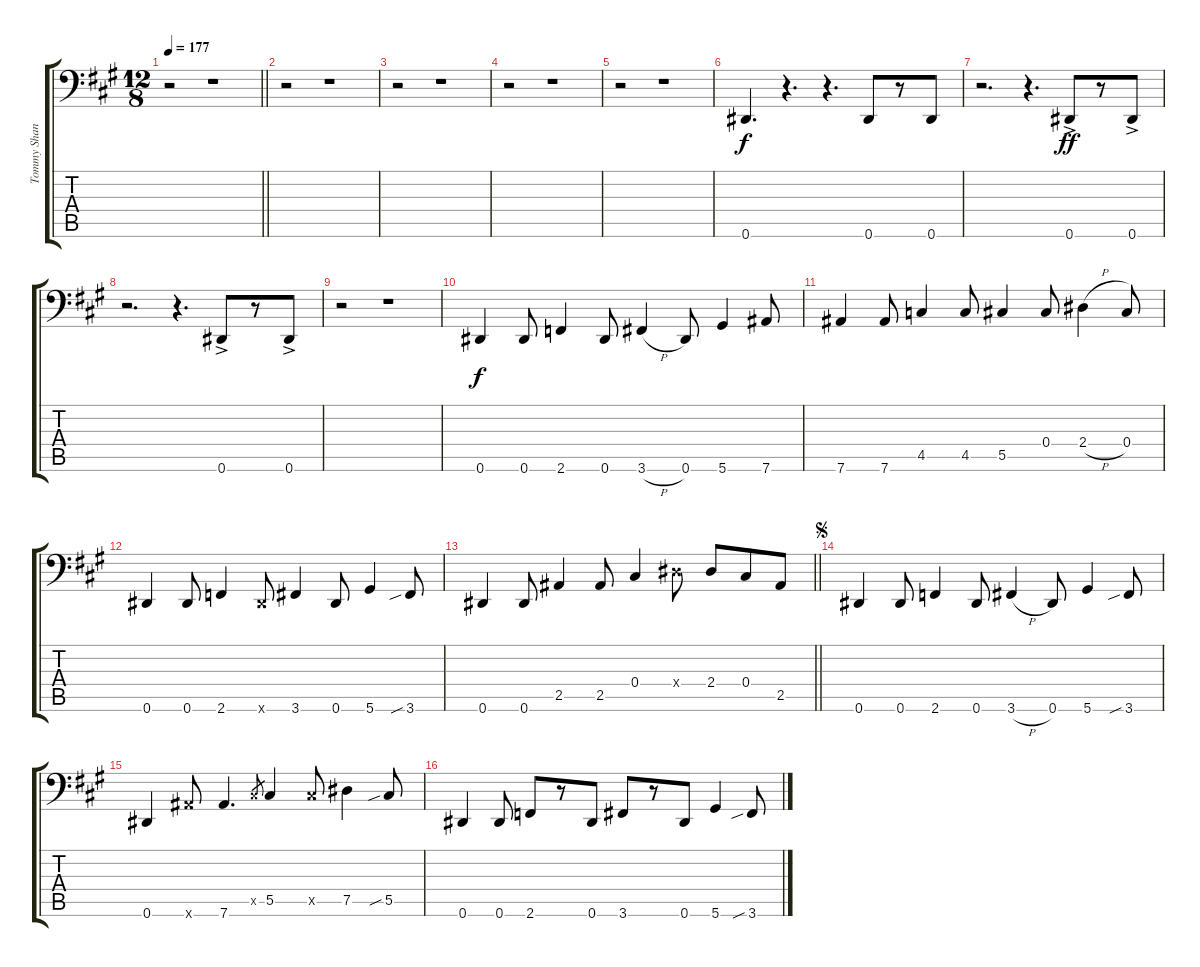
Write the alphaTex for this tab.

\track ("Tommy Shannon" "Tommy Shan") {instrument electricbassfinger}
\staff {score tabs}
\tuning (Eb4 Bb3 Gb2 Db2 Ab1 Eb1) {hide}
\ts (12 8)
\tempo 177
\clef f4
\barLineRight lightlight
\ks a
r.2{dy f instrument electricbassfinger} r.1 |
r.2 r.1 |
r.2 r.1 |
r.2 r.1 |
r.2 r.1 |
0.6.4{d} r.4{d} r.4{d} 0.6.8 r.8 0.6.8 |
r.2{d} r.4{d} 0.6{ac}.8{dy ff} r.8 0.6{ac}.8 |
r.2{d} r.4{d} 0.6{ac}.8 r.8 0.6{ac}.8 |
r.2 r.1 |
0.6.4{dy f} 0.6.8 2.6.4 0.6.8 3.6{h}.4 0.6.8 5.6.4 7.6.8 |
7.6.4 7.6.8 4.5.4 4.5.8 5.5.4 0.4.8 2.4{h}.4 0.4.8 |
0.6.4 0.6.8 2.6.4 0.6{x}.8 3.6.4 0.6.8 5.6.4 3.6{sib}.8 |
\barLineRight lightlight
0.6.4 0.6.8 2.5.4 2.5.8 0.4.4 2.4{x}.8 2.4.8 0.4.8 2.5.8 |
\jump segno
0.6.4 0.6.8 2.6.4 0.6.8 3.6{h}.4 0.6.8 5.6.4 3.6{sib}.8 |
0.6.4 7.6{x}.8 7.6.4{d} 5.5{x}.8{gr} 5.5.4 5.5{x}.8 7.5.4 5.5{sib}.8 |
0.6.4 0.6.8 2.6.8 r.8 0.6.8 3.6.8 r.8 0.6.8 5.6.4 3.6{sib}.8
